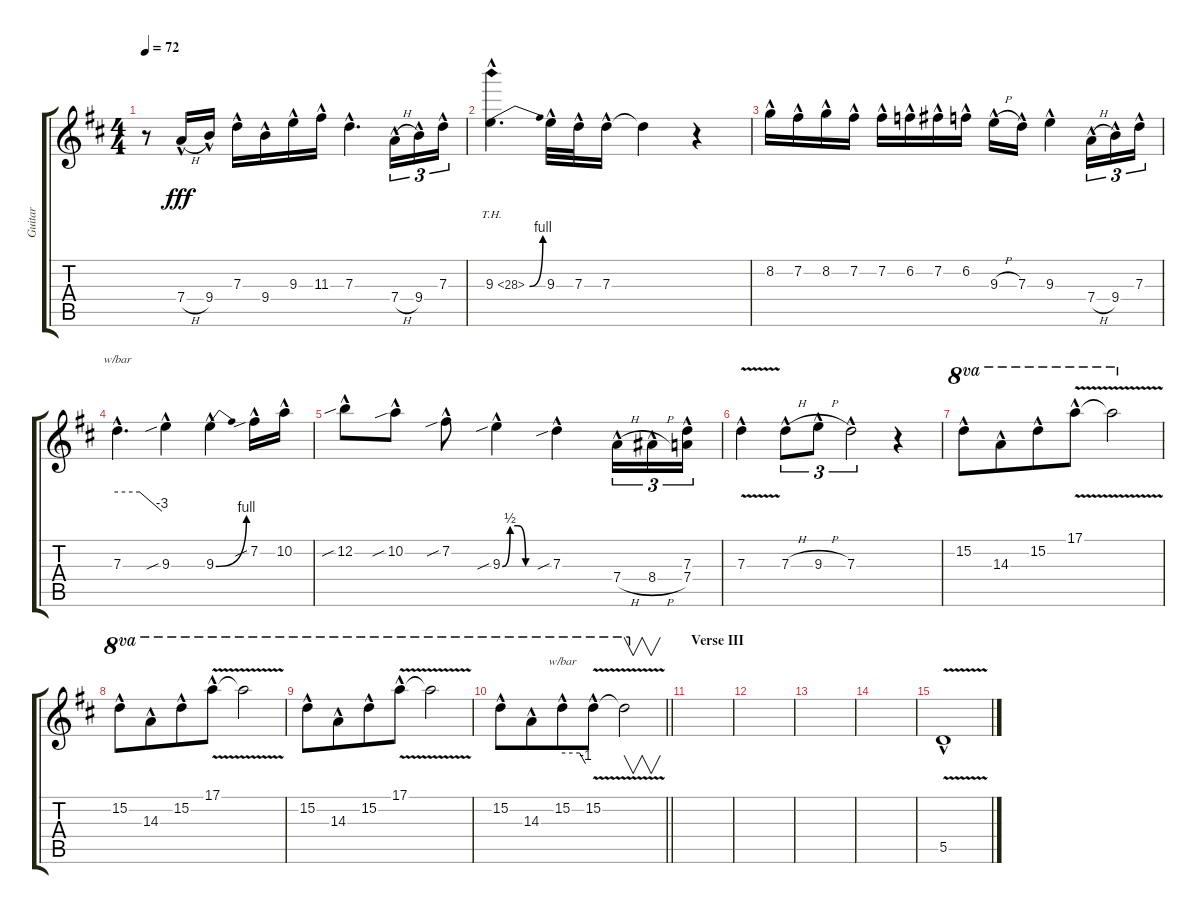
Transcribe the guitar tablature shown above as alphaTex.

\track ("Guitar " "Guitar ") {instrument electricguitarjazz}
\staff {score tabs}
\tuning (E4 B3 G3 D3 A2 E2) {hide}
\ts (4 4)
\tempo 72
\clef g2
\ks d
r.8{dy fff} 7.4{h hac}.16 9.4{hac}.16 7.3{hac}.16 9.4{hac}.16 9.3{hac}.16 11.3{hac}.16 7.3{hac}.4{d} 7.4{h hac}.16{tu (3 2)} 9.4{hac}.16{tu (3 2)} 7.3{hac}.16{tu (3 2)} |
9.3{be (bend 0 0 60 4) th 19 hac}.4{d} 9.3{hac}.32 7.3{hac}.32 7.3{hac}.16 7.3{t}.4 r.4 |
8.2{hac}.16 7.2{hac}.16 8.2{hac}.16 7.2{hac}.16 7.2{hac}.16 6.2{hac}.16 7.2{hac}.16 6.2{hac}.16 9.3{h hac}.16 7.3{hac}.16 9.3{hac}.4 7.4{h hac}.16{tu (3 2)} 9.4{hac}.16{tu (3 2)} 7.3{hac}.16{tu (3 2)} |
7.3{hac}.4{d tbe (custom default 0 0 30 0 60 -12)} 9.3{sib hac}.4 9.3{be (bend 0 0 60 4) hac}.4 7.2{sib hac}.16 10.2{hac}.16 |
12.2{sib hac}.8 10.2{sib hac}.8 7.2{sib hac}.8 9.3{be (custom 0 0 10 2 20 2 30 0 60 0) sib hac}.4 7.3{sib hac}.4 7.4{h hac}.16{tu (3 2)} 8.4{h hac}.16{tu (3 2)} (7.3{hac} 7.4{hac}).16{tu (3 2)} |
7.3{v hac}.4 7.3{h hac}.8{tu (3 2)} 9.3{h hac}.8{tu (3 2)} 7.3{hac}.2{tu (3 2)} r.4 |
15.2{hac}.8{ot 8va} 14.3{hac}.8{ot 8va beam merge} 15.2{hac}.8{ot 8va} 17.1{v hac}.8{ot 8va} 17.1{t}.2{ot 8va} |
15.2{hac}.8{ot 8va} 14.3{hac}.8{ot 8va beam merge} 15.2{hac}.8{ot 8va} 17.1{v hac}.8{ot 8va} 17.1{t}.2{ot 8va} |
15.2{hac}.8{ot 8va} 14.3{hac}.8{ot 8va beam merge} 15.2{hac}.8{ot 8va} 17.1{v hac}.8{ot 8va} 17.1{t}.2{ot 8va} |
\barLineRight lightlight
15.2{hac}.8{ot 8va} 14.3{hac}.8{ot 8va beam merge} 15.2{hac}.8{tbe (custom default 0 0 45 0 60 -4) ot 8va} 15.2{v hac}.8{ot 8va} 15.2{t}.2{v ot 8va} |
\section ("" "Verse III")
|
|
|
|
5.5{v hac}.1
